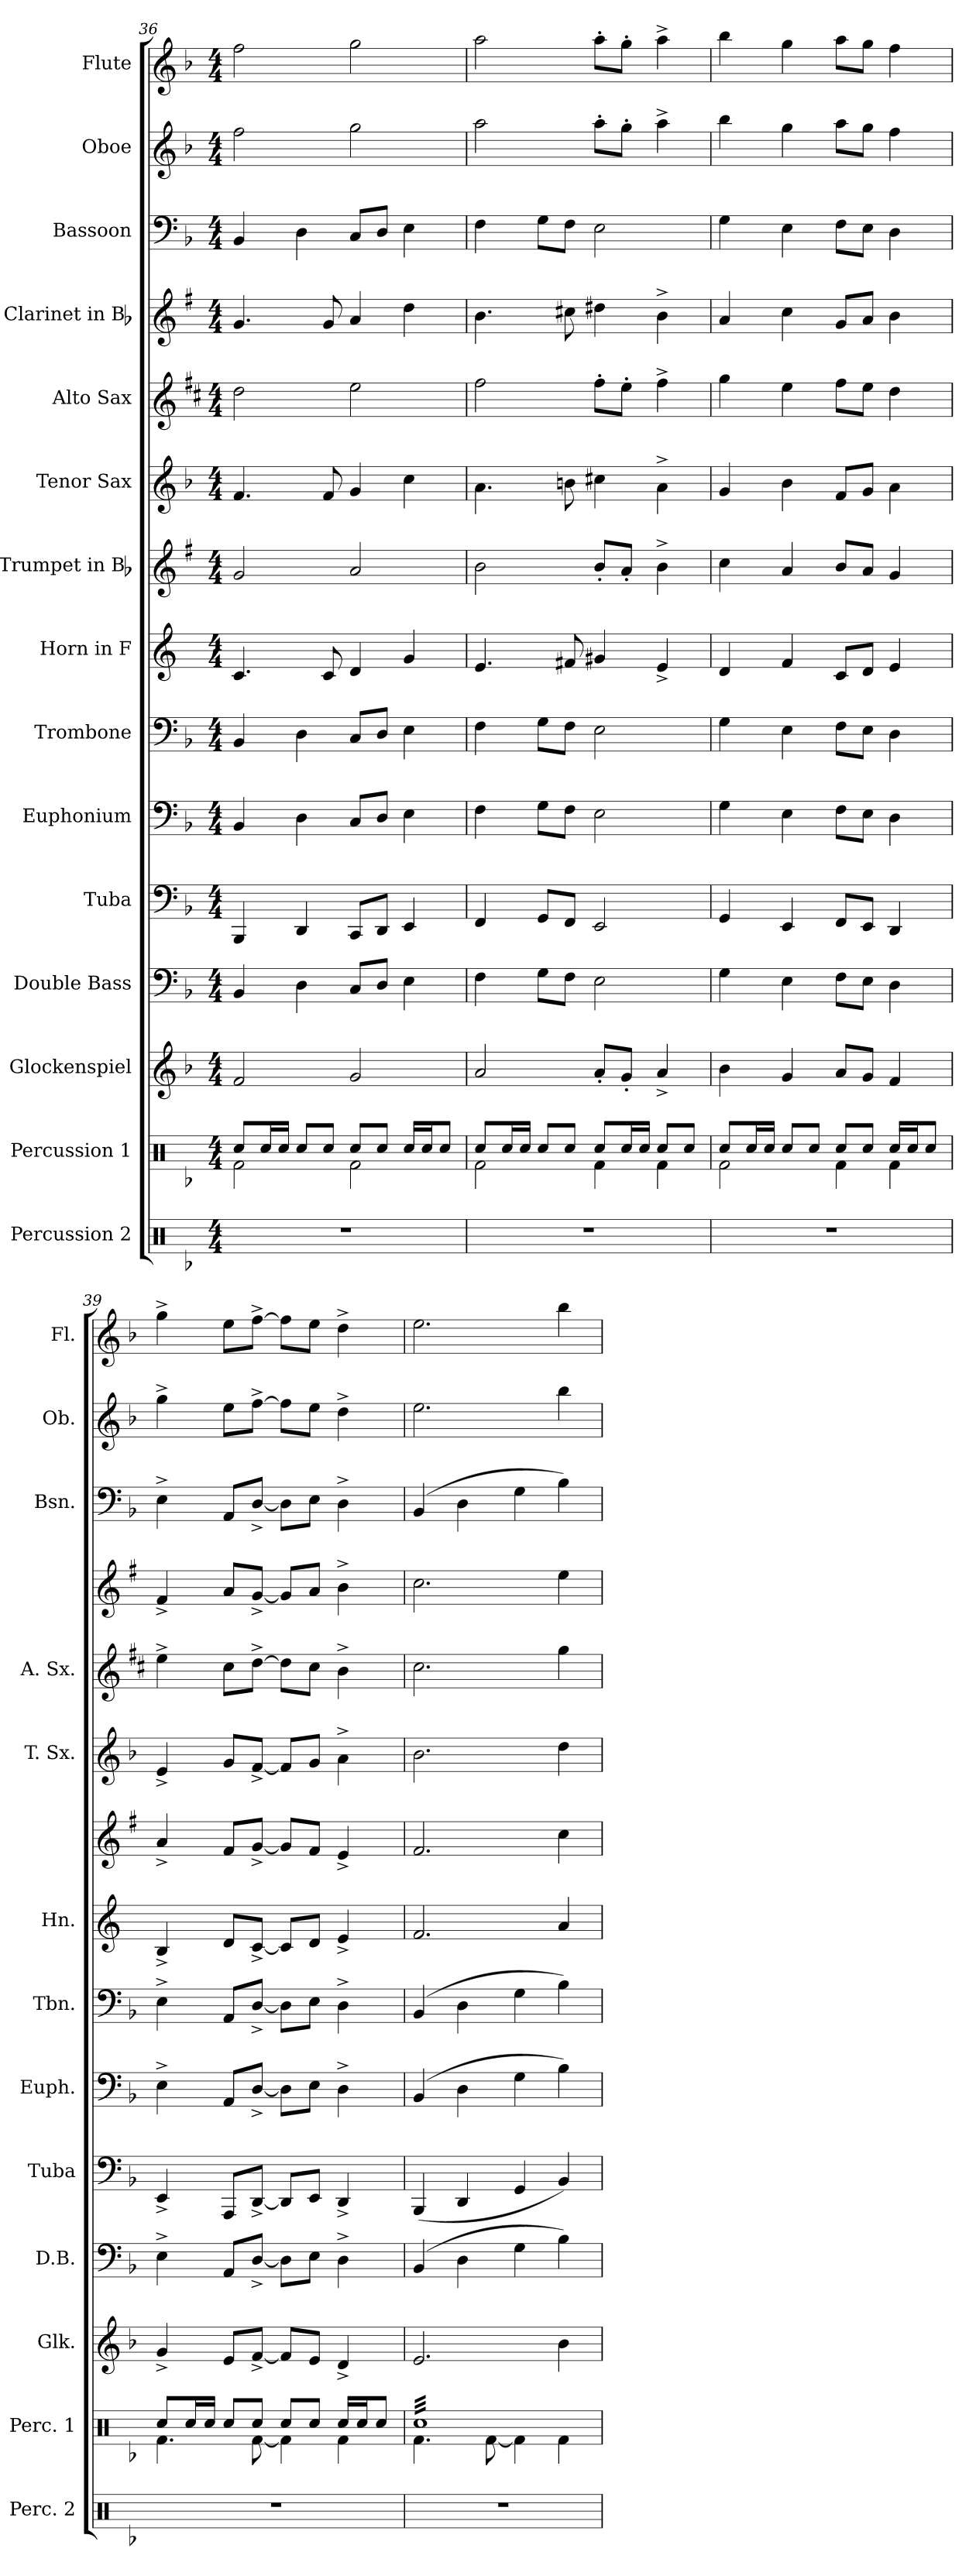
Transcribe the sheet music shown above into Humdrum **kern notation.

**kern	**kern	**kern	**kern	**kern	**kern	**kern	**kern	**kern	**kern	**kern	**kern	**kern	**kern	**kern
*part15	*part14	*part13	*part12	*part11	*part10	*part9	*part8	*part7	*part6	*part5	*part4	*part3	*part2	*part1
*staff15	*staff14	*staff13	*staff12	*staff11	*staff10	*staff9	*staff8	*staff7	*staff6	*staff5	*staff4	*staff3	*staff2	*staff1
*I"Percussion 2	*I"Percussion 1	*I"Glockenspiel	*I"Double Bass	*I"Tuba	*I"Euphonium	*I"Trombone	*I"Horn in F	*I"Trumpet in Bb	*I"Tenor Sax	*I"Alto Sax	*I"Clarinet in Bb	*I"Bassoon	*I"Oboe	*I"Flute
*I'Perc. 2	*I'Perc. 1	*I'Glk.	*I'D.B.	*I'Tuba	*I'Euph.	*I'Tbn.	*I'Hn.	*	*I'T. Sx.	*I'A. Sx.	*	*I'Bsn.	*I'Ob.	*I'Fl.
*clefX	*clefX	*clefG2	*clefF4	*clefF4	*clefF4	*clefF4	*clefG2	*clefG2	*clefG2	*clefG2	*clefG2	*clefF4	*clefG2	*clefG2
*	*	*ITrd-14c-24	*ITrd7c12	*	*	*	*ITrd4c7	*ITrd1c2	*ITrd8c14	*ITrd5c9	*ITrd1c2	*	*	*
*k[b-]	*k[b-]	*k[b-]	*k[b-]	*k[b-]	*k[b-]	*k[b-]	*k[b-]	*k[b-]	*k[b-]	*k[b-]	*k[b-]	*k[b-]	*k[b-]	*k[b-]
*d:	*d:	*d:	*d:	*d:	*d:	*d:	*d:	*d:	*d:	*d:	*d:	*d:	*d:	*d:
*M4/4	*M4/4	*M4/4	*M4/4	*M4/4	*M4/4	*M4/4	*M4/4	*M4/4	*M4/4	*M4/4	*M4/4	*M4/4	*M4/4	*M4/4
=36	=36	=36	=36	=36	=36	=36	=36	=36	=36	=36	=36	=36	=36	=36
*	*^	*	*	*	*	*	*	*	*	*	*	*	*	*
1r	8Rcc/L	2Rf\	2fff/	4BBB-/	4BBB-/	4BB-/	4BB-/	4.F/	2f/	4.F/	2f\	4.f/	4BB-/	2ff\	2ff\
.	16Rcc/L	.	.	.	.	.	.	.	.	.	.	.	.	.	.
.	16Rcc/JJ	.	.	.	.	.	.	.	.	.	.	.	.	.	.
.	8Rcc/L	.	.	4DD\	4DD/	4D\	4D\	.	.	.	.	.	4D\	.	.
.	8Rcc/J	.	.	.	.	.	.	8F/	.	8F/	.	8f/	.	.	.
.	8Rcc/L	2Rf\	2ggg/	8CC/L	8CC/L	8C/L	8C/L	4G/	2g/	4G/	2g\	4g/	8C/L	2gg\	2gg\
.	8Rcc/J	.	.	8DD/J	8DD/J	8D/J	8D/J	.	.	.	.	.	8D/J	.	.
.	16Rcc/LL	.	.	4EE\	4EE/	4E\	4E\	4c/	.	4c\	.	4cc\	4E\	.	.
.	16Rcc/J	.	.	.	.	.	.	.	.	.	.	.	.	.	.
.	8Rcc/J	.	.	.	.	.	.	.	.	.	.	.	.	.	.
=37	=37	=37	=37	=37	=37	=37	=37	=37	=37	=37	=37	=37	=37	=37	=37
1r	8Rcc/L	2Rf\	2aaa/	4FF\	4FF/	4F\	4F\	4.A/	2a\	4.A\	2a\	4.a\	4F\	2aa\	2aa\
.	16Rcc/L	.	.	.	.	.	.	.	.	.	.	.	.	.	.
.	16Rcc/JJ	.	.	.	.	.	.	.	.	.	.	.	.	.	.
.	8Rcc/L	.	.	8GG\L	8GG/L	8G\L	8G\L	.	.	.	.	.	8G\L	.	.
.	8Rcc/J	.	.	8FF\J	8FF/J	8F\J	8F\J	8Bn/	.	8Bn\	.	8bn\	8F\J	.	.
.	8Rcc/L	4Rf\	8aaa'</L	2EE\	2EE/	2E\	2E\	4c#X/	8a'</L	4c#X\	8a'>\L	4cc#X\	2E\	8aa'>\L	8aa'>\L
.	16Rcc/L	.	8ggg'</J	.	.	.	.	.	8g'</J	.	8g'>\J	.	.	8gg'>\J	8gg'>\J
.	16Rcc/JJ	.	.	.	.	.	.	.	.	.	.	.	.	.	.
.	8Rcc/L	4Rf\	4aaa^</	.	.	.	.	4A^</	4a^>\	4A^>\	4a^>\	4a^>\	.	4aa^>\	4aa^>\
.	8Rcc/J	.	.	.	.	.	.	.	.	.	.	.	.	.	.
=38	=38	=38	=38	=38	=38	=38	=38	=38	=38	=38	=38	=38	=38	=38	=38
1r	8Rcc/L	2Rf\	4bbb-\	4GG\	4GG/	4G\	4G\	4G/	4b-\	4G/	4b-\	4g/	4G\	4bb-\	4bb-\
.	16Rcc/L	.	.	.	.	.	.	.	.	.	.	.	.	.	.
.	16Rcc/JJ	.	.	.	.	.	.	.	.	.	.	.	.	.	.
.	8Rcc/L	.	4ggg/	4EE\	4EE/	4E\	4E\	4B-/	4g/	4B-\	4g\	4b-\	4E\	4gg\	4gg\
.	8Rcc/J	.	.	.	.	.	.	.	.	.	.	.	.	.	.
.	8Rcc/L	4Rf\	8aaa/L	8FF\L	8FF/L	8F\L	8F\L	8F/L	8a/L	8F/L	8a\L	8f/L	8F\L	8aa\L	8aa\L
.	8Rcc/J	.	8ggg/J	8EE\J	8EE/J	8E\J	8E\J	8G/J	8g/J	8G/J	8g\J	8g/J	8E\J	8gg\J	8gg\J
.	16Rcc/LL	4Rf\	4fff/	4DD\	4DD/	4D\	4D\	4A/	4f/	4A\	4f\	4a\	4D\	4ff\	4ff\
.	16Rcc/J	.	.	.	.	.	.	.	.	.	.	.	.	.	.
.	8Rcc/J	.	.	.	.	.	.	.	.	.	.	.	.	.	.
=39	=39	=39	=39	=39	=39	=39	=39	=39	=39	=39	=39	=39	=39	=39	=39
1r	8Rcc/L	4.Rf\	4ggg^</	4EE^>\	4EE^</	4E^>\	4E^>\	4E^</	4g^</	4E^</	4g^>\	4e^</	4E^>\	4gg^>\	4gg^>\
.	16Rcc/L	.	.	.	.	.	.	.	.	.	.	.	.	.	.
.	16Rcc/JJ	.	.	.	.	.	.	.	.	.	.	.	.	.	.
.	8Rcc/L	.	8eee/L	8AAA/L	8AAA/L	8AA/L	8AA/L	8G/L	8e/L	8G/L	8e\L	8g/L	8AA/L	8ee\L	8ee\L
.	8Rcc/J	[<8Rf\	[8fff^</J	[8DD^</J	[8DD^</J	[8D^</J	[8D^</J	[8F^</J	[8f^</J	[8F^</J	[8f^>\J	[8f^</J	[8D^</J	[8ff^>\J	[8ff^>\J
.	8Rcc/L	4Rf\]	8fff/L]	8DD\L]	8DD/L]	8D\L]	8D\L]	8F/L]	8f/L]	8F/L]	8f\L]	8f/L]	8D\L]	8ff\L]	8ff\L]
.	8Rcc/J	.	8eee/J	8EE\J	8EE/J	8E\J	8E\J	8G/J	8e/J	8G/J	8e\J	8g/J	8E\J	8ee\J	8ee\J
.	16Rcc/LL	4Rf\	4ddd^</	4DD^>\	4DD^</	4D^>\	4D^>\	4A^</	4d^</	4A^>\	4d^>\	4a^>\	4D^>\	4dd^>\	4dd^>\
.	16Rcc/J	.	.	.	.	.	.	.	.	.	.	.	.	.	.
.	8Rcc/J	.	.	.	.	.	.	.	.	.	.	.	.	.	.
=40	=40	=40	=40	=40	=40	=40	=40	=40	=40	=40	=40	=40	=40	=40	=40
*	*tremolo	*	*	*	*	*	*	*	*	*	*	*	*	*	*
1r	32RccLLL	4.Rf\	2.eee/	(4BBB-/	(<4BBB-/	(4BB-/	(4BB-/	2.B-/	2.e/	2.B-\	2.e\	2.b-\	(4BB-/	2.ee\	2.ee\
.	32Rcc	.	.	.	.	.	.	.	.	.	.	.	.	.	.
.	32Rcc	.	.	.	.	.	.	.	.	.	.	.	.	.	.
.	32Rcc	.	.	.	.	.	.	.	.	.	.	.	.	.	.
.	32Rcc	.	.	.	.	.	.	.	.	.	.	.	.	.	.
.	32Rcc	.	.	.	.	.	.	.	.	.	.	.	.	.	.
.	32Rcc	.	.	.	.	.	.	.	.	.	.	.	.	.	.
.	32Rcc	.	.	.	.	.	.	.	.	.	.	.	.	.	.
.	32Rcc	.	.	4DD\	4DD/	4D\	4D\	.	.	.	.	.	4D\	.	.
.	32Rcc	.	.	.	.	.	.	.	.	.	.	.	.	.	.
.	32Rcc	.	.	.	.	.	.	.	.	.	.	.	.	.	.
.	32Rcc	.	.	.	.	.	.	.	.	.	.	.	.	.	.
.	32Rcc	[<8Rf\	.	.	.	.	.	.	.	.	.	.	.	.	.
.	32Rcc	.	.	.	.	.	.	.	.	.	.	.	.	.	.
.	32Rcc	.	.	.	.	.	.	.	.	.	.	.	.	.	.
.	32Rcc	.	.	.	.	.	.	.	.	.	.	.	.	.	.
.	32Rcc	4Rf\]	.	4GG\	4GG/	4G\	4G\	.	.	.	.	.	4G\	.	.
.	32Rcc	.	.	.	.	.	.	.	.	.	.	.	.	.	.
.	32Rcc	.	.	.	.	.	.	.	.	.	.	.	.	.	.
.	32Rcc	.	.	.	.	.	.	.	.	.	.	.	.	.	.
.	32Rcc	.	.	.	.	.	.	.	.	.	.	.	.	.	.
.	32Rcc	.	.	.	.	.	.	.	.	.	.	.	.	.	.
.	32Rcc	.	.	.	.	.	.	.	.	.	.	.	.	.	.
.	32Rcc	.	.	.	.	.	.	.	.	.	.	.	.	.	.
.	32Rcc	4Rf\	4bbb-\	4BB-\)	4BB-/)	4B-\)	4B-\)	4d/	4b-\	4d\	4b-\	4dd\	4B-\)	4bb-\	4bb-\
.	32Rcc	.	.	.	.	.	.	.	.	.	.	.	.	.	.
.	32Rcc	.	.	.	.	.	.	.	.	.	.	.	.	.	.
.	32Rcc	.	.	.	.	.	.	.	.	.	.	.	.	.	.
.	32Rcc	.	.	.	.	.	.	.	.	.	.	.	.	.	.
.	32Rcc	.	.	.	.	.	.	.	.	.	.	.	.	.	.
.	32Rcc	.	.	.	.	.	.	.	.	.	.	.	.	.	.
.	32RccJJJ	.	.	.	.	.	.	.	.	.	.	.	.	.	.
*	*Xtremolo	*	*	*	*	*	*	*	*	*	*	*	*	*	*
*	*v	*v	*	*	*	*	*	*	*	*	*	*	*	*	*
=	=	=	=	=	=	=	=	=	=	=	=	=	=	=
*-	*-	*-	*-	*-	*-	*-	*-	*-	*-	*-	*-	*-	*-	*-
